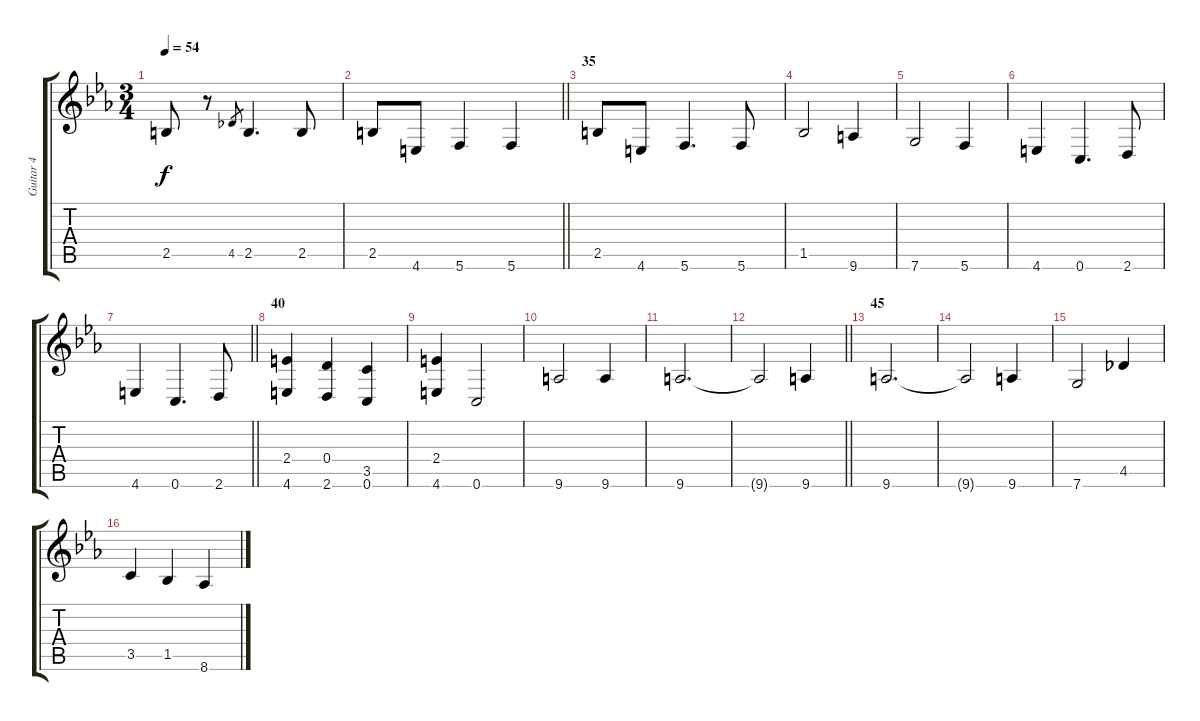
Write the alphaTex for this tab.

\track ("Guitar 4" "Guitar 4") {instrument acousticguitarnylon}
\staff {score tabs}
\tuning (E4 B3 G3 D3 A2 C2) {hide}
\ts (3 4)
\tempo 54
\clef g2
\ks eb
2.5.8{dy f} r.8 4.5.8{gr} 2.5.4{d} 2.5.8 |
\barLineRight lightlight
2.5.8 4.6.8 5.6.4 5.6.4 |
\section ("" "35")
2.5.8 4.6.8 5.6.4{d} 5.6.8 |
1.5.2 9.6.4 |
7.6.2 5.6.4 |
4.6.4 0.6.4{d} 2.6.8 |
\barLineRight lightlight
4.6.4 0.6.4{d} 2.6.8 |
\section ("" "40")
(2.4 4.6).4 (0.4 2.6).4 (3.5 0.6).4 |
(2.4 4.6).4 0.6.2 |
9.6.2 9.6.4 |
9.6.2{d} |
\barLineRight lightlight
9.6{t}.2 9.6.4 |
\section ("" "45")
9.6.2{d} |
9.6{t}.2 9.6.4 |
7.6.2 4.5.4 |
3.5.4 1.5.4 8.6.4
